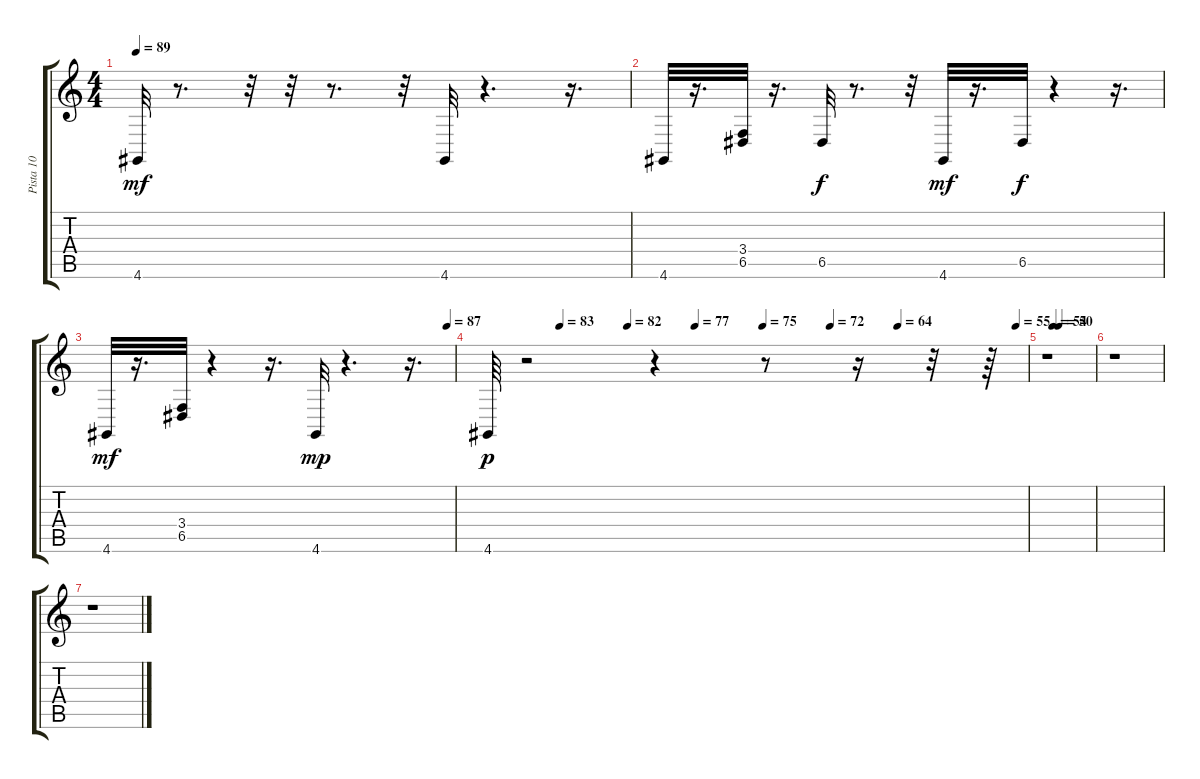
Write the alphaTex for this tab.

\track ("Pista 10" "Pista 10") {instrument brightacousticpiano}
\staff {score tabs}
\tuning (E4 B3 G3 D3 A2 E2) {hide}
\ts (4 4)
\tempo 89
\clef g2
\ks c
4.6.32{dy mf} r.8{d} r.32 r.32 r.8{d} r.32 4.6.32 r.4{d} r.16{d} |
4.6.32 r.16{d} (3.4 6.5).32 r.16{d} 6.5.32{dy f} r.8{d} r.32 4.6.32{dy mf} r.16{d} 6.5.32{dy f} r.4 r.16{d} |
\tempo (87 0.9791666666666666)
4.6.32{dy mf} r.16{d} (3.4 6.5).32 r.4 r.16{d} 4.6.32{dy mp} r.4{d} r.16{d} |
\tempo (83 0.13541666666666666)
\tempo (82 0.2604166666666667)
\tempo (77 0.3854166666666667)
\tempo (75 0.5104166666666666)
\tempo (72 0.6354166666666666)
\tempo (64 0.7604166666666666)
\tempo (55 0.9791666666666666)
4.6.64{dy p} r.2 r.4 r.8 r.16 r.32 r.64 |
\tempo (54 0.13541666666666666)
\tempo (50 0.2604166666666667)
r.1 |
r.1 |
r.1
